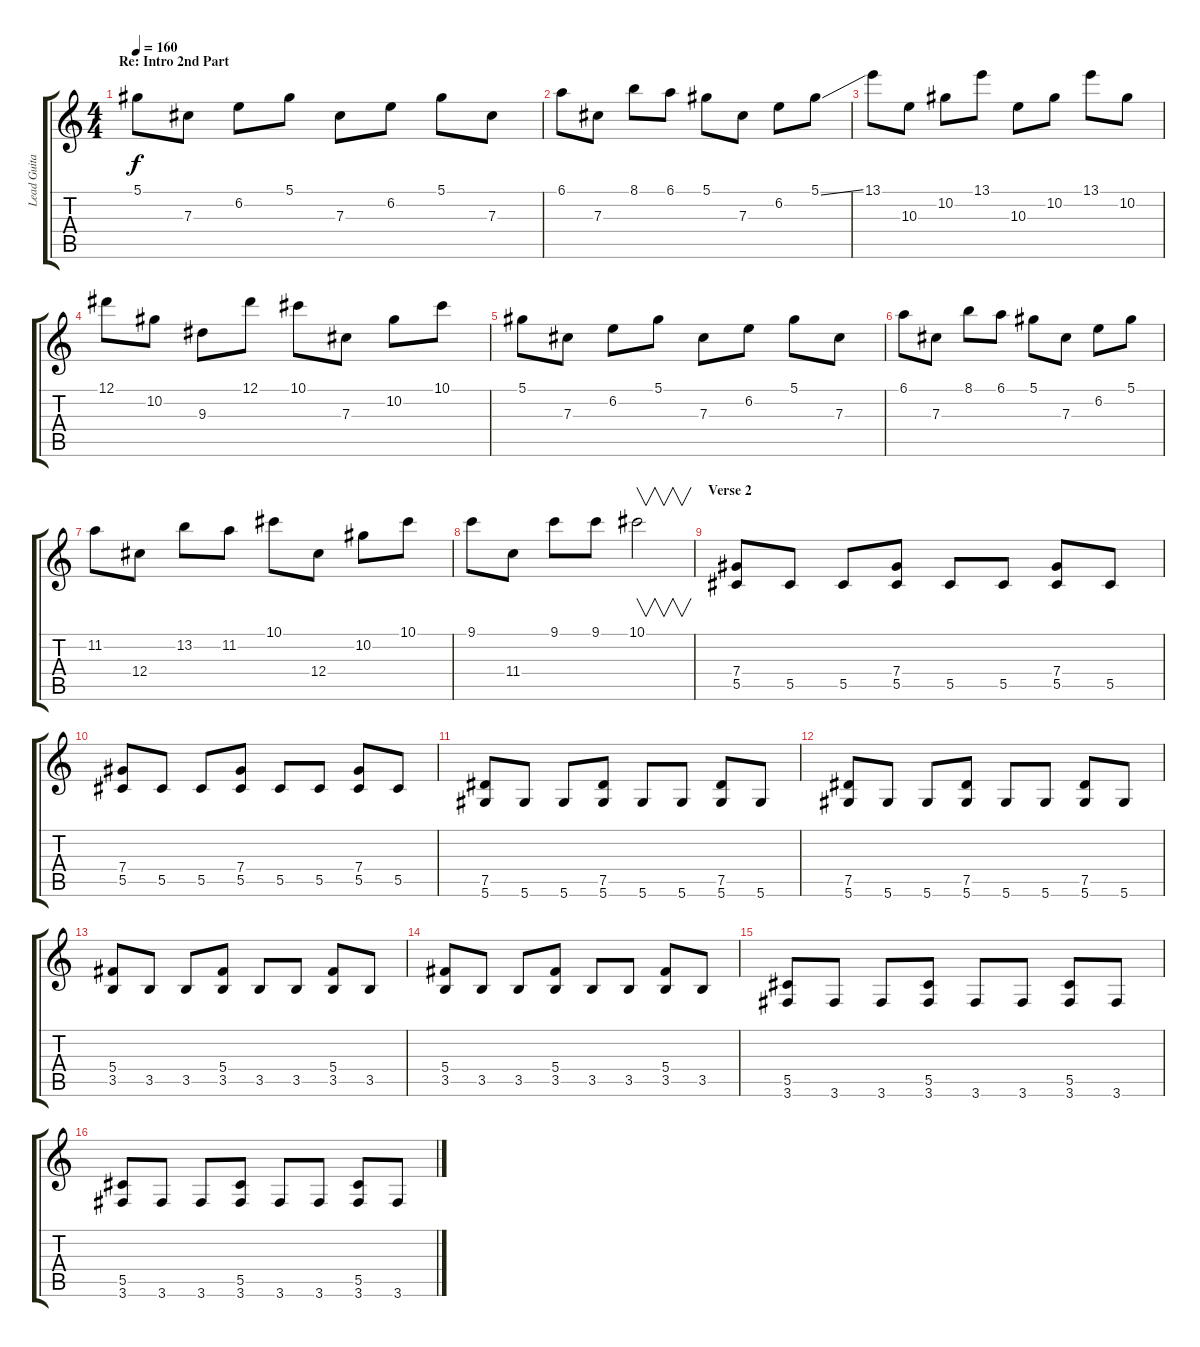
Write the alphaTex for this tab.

\track ("Lead Guitar" "Lead Guita") {instrument overdrivenguitar}
\staff {score tabs}
\tuning (Eb4 Bb3 Gb3 Db3 Ab2 Eb2) {hide}
\ts (4 4)
\section ("" "Re: Intro 2nd Part")
\tempo 160
\clef g2
\ks c
5.1.8{dy f} 7.3.8 6.2.8 5.1.8 7.3.8 6.2.8 5.1.8 7.3.8 |
6.1.8 7.3.8 8.1.8 6.1.8 5.1.8 7.3.8 6.2.8 5.1{ss}.8 |
13.1.8 10.3.8 10.2.8 13.1.8 10.3.8 10.2.8 13.1.8 10.2.8 |
12.1.8 10.2.8 9.3.8 12.1.8 10.1.8 7.3.8 10.2.8 10.1.8 |
5.1.8 7.3.8 6.2.8 5.1.8 7.3.8 6.2.8 5.1.8 7.3.8 |
6.1.8 7.3.8 8.1.8 6.1.8 5.1.8 7.3.8 6.2.8 5.1.8 |
11.2.8 12.4.8 13.2.8 11.2.8 10.1.8 12.4.8 10.2.8 10.1.8 |
9.1.8 11.4.8 9.1.8 9.1.8 10.1.2{v} |
\section ("" "Verse 2")
(7.4 5.5).8 5.5.8 5.5.8 (7.4 5.5).8 5.5.8 5.5.8 (7.4 5.5).8 5.5.8 |
(7.4 5.5).8 5.5.8 5.5.8 (7.4 5.5).8 5.5.8 5.5.8 (7.4 5.5).8 5.5.8 |
(7.5 5.6).8 5.6.8 5.6.8 (7.5 5.6).8 5.6.8 5.6.8 (7.5 5.6).8 5.6.8 |
(7.5 5.6).8 5.6.8 5.6.8 (7.5 5.6).8 5.6.8 5.6.8 (7.5 5.6).8 5.6.8 |
(5.4 3.5).8 3.5.8 3.5.8 (5.4 3.5).8 3.5.8 3.5.8 (5.4 3.5).8 3.5.8 |
(5.4 3.5).8 3.5.8 3.5.8 (5.4 3.5).8 3.5.8 3.5.8 (5.4 3.5).8 3.5.8 |
(5.5 3.6).8 3.6.8 3.6.8 (5.5 3.6).8 3.6.8 3.6.8 (5.5 3.6).8 3.6.8 |
(5.5 3.6).8 3.6.8 3.6.8 (5.5 3.6).8 3.6.8 3.6.8 (5.5 3.6).8 3.6.8
